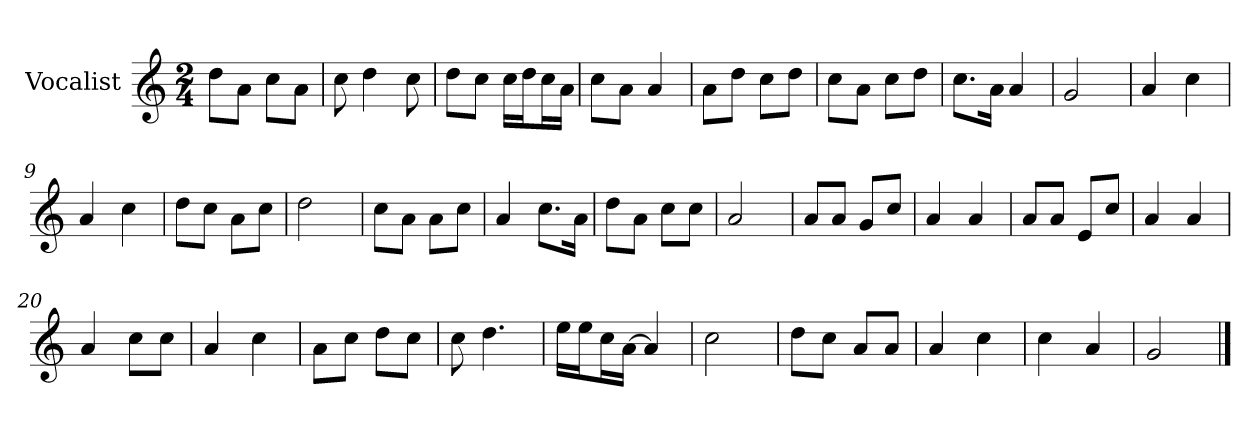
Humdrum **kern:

**kern
*part1
*staff1
*I"Vocalist
*k[]
*C:
*M2/4
=
8ddL
8aJ
8ccL
8aJ
=1
8cc
4dd
8cc
=2
8ddL
8ccJ
16ccLL
16ddJ
16ccL
16aJJ
=3
8ccL
8aJ
4a
=4
8aL
8ddJ
8ccL
8ddJ
=5
8ccL
8aJ
8ccL
8ddJ
=6
8.ccL
16aJk
4a
=7
2g
=8
4a
4cc
=9
4a
4cc
=10
8ddL
8ccJ
8aL
8ccJ
=11
2dd
=12
8ccL
8aJ
8aL
8ccJ
=13
4a
8.ccL
16aJk
=14
8ddL
8aJ
8ccL
8ccJ
=15
2a
=16
8aL
8aJ
8gL
8ccJ
=17
4a
4a
=18
8aL
8aJ
8eL
8ccJ
=19
4a
4a
=20
4a
8ccL
8ccJ
=21
4a
4cc
=22
8aL
8ccJ
8ddL
8ccJ
=23
8cc
4.dd
=24
16eeLL
16eeJ
16ccL
[16aJJ
4a]
=25
2cc
=26
8ddL
8ccJ
8aL
8aJ
=27
4a
4cc
=28
4cc
4a
=29
2g
==
*-
